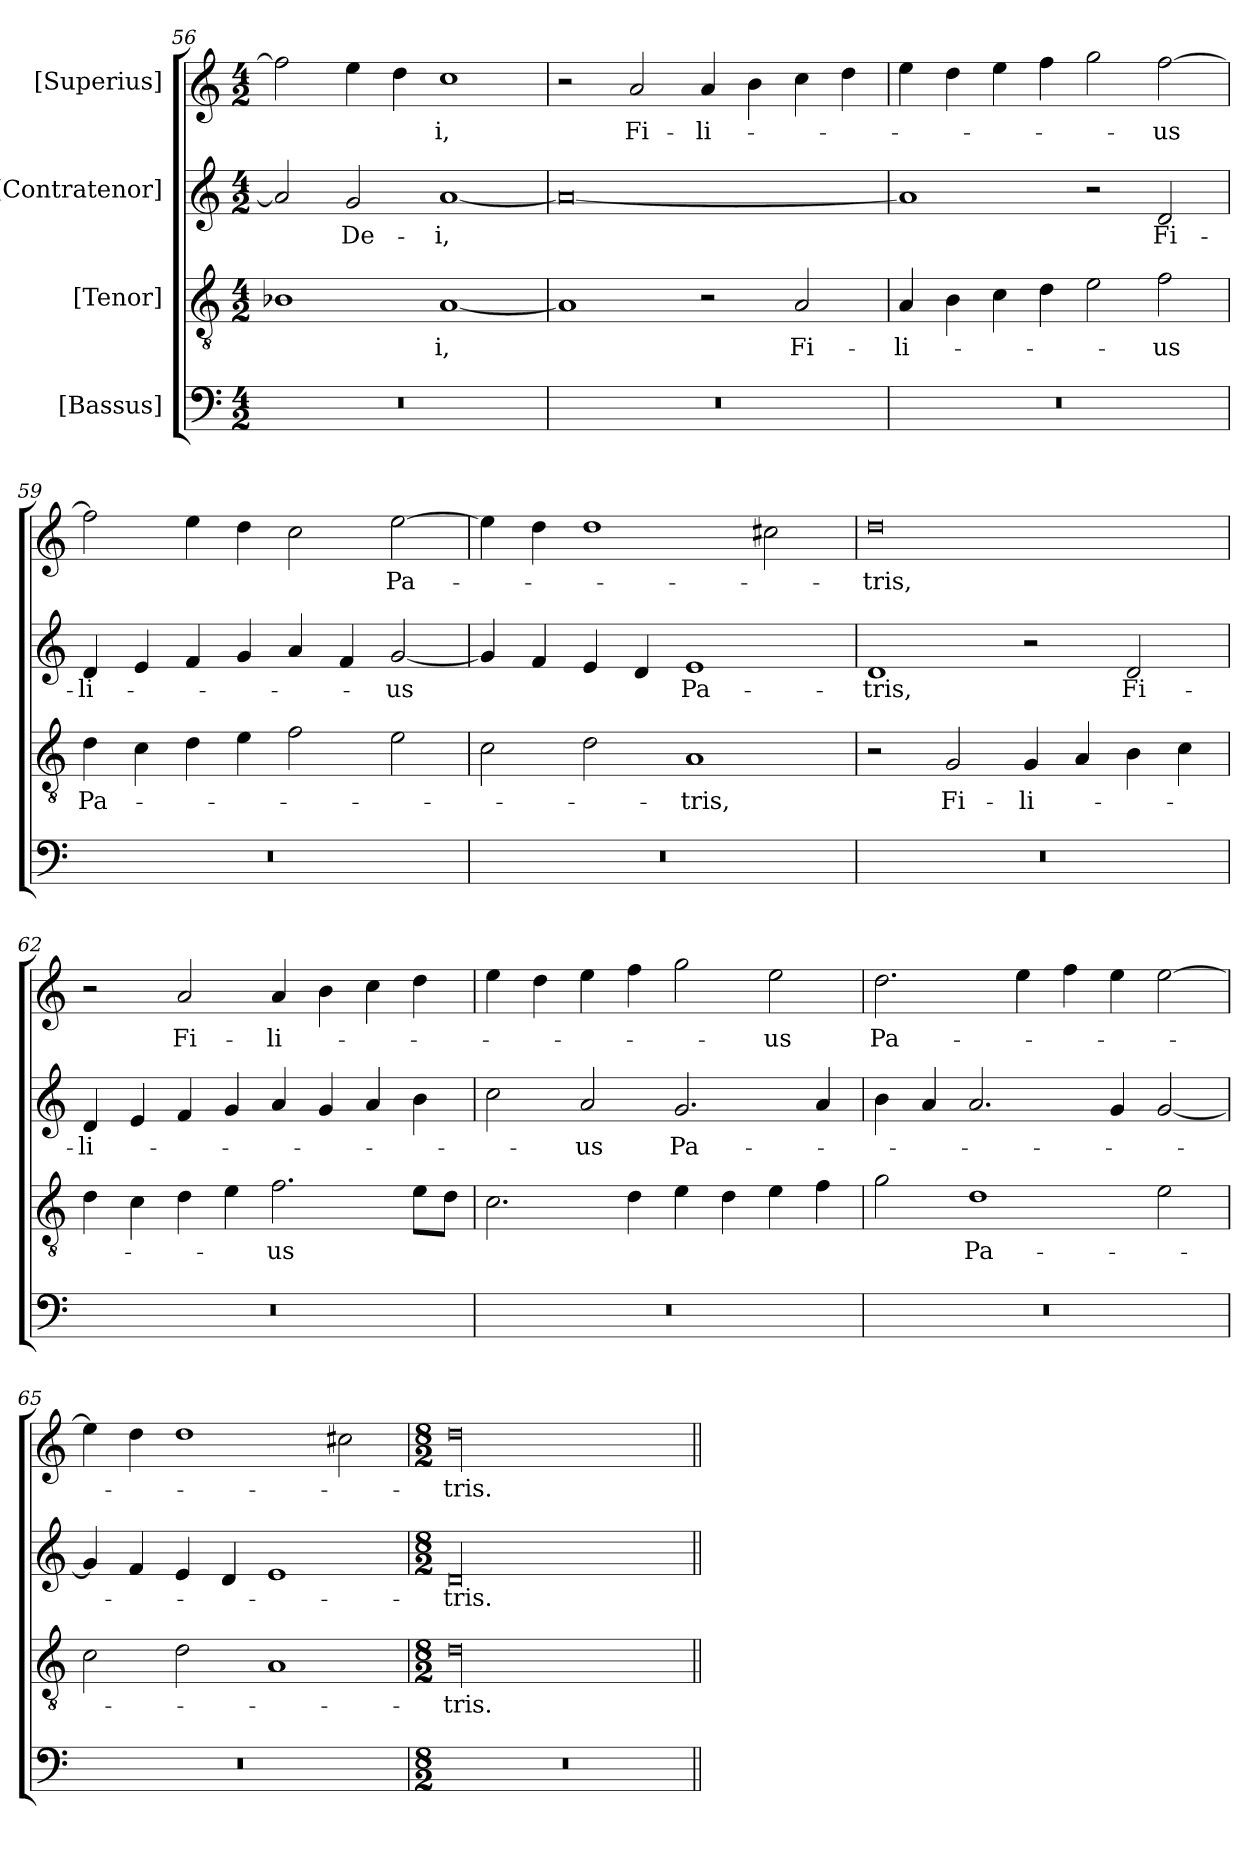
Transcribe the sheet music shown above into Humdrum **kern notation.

**kern	**kern	**text	**kern	**text	**kern	**text
*part4	*part3	*part3	*part2	*part2	*part1	*part1
*staff4	*staff3	*staff3	*staff2	*staff2	*staff1	*staff1
*I"[Bassus]	*I"[Tenor]	*	*I"[Contratenor]	*	*I"[Superius]	*
*clefF4	*clefGv2	*	*clefG2	*	*clefG2	*
*k[]	*k[]	*	*k[]	*	*k[]	*
*M4/2	*M4/2	*	*M4/2	*	*M4/2	*
=56	=56	=56	=56	=56	=56	=56
0r	1B-X\	.	2a/]	.	2ff\]	.
.	.	.	2g/	De-	4ee\	.
.	.	.	.	.	4dd\	.
.	[1A/	-i,	[1a/	-i,	1cc\	-i,
=57	=57	=57	=57	=57	=57	=57
0r	1A/]	.	0a/_	.	2r	.
.	.	.	.	.	2a/	Fi-
.	2r	.	.	.	4a/	-li-
.	.	.	.	.	4b\	.
.	2A/	Fi-	.	.	4cc\	.
.	.	.	.	.	4dd\	.
=58	=58	=58	=58	=58	=58	=58
0r	4A/	-li-	1a/]	.	4ee\	.
.	4B\	.	.	.	4dd\	.
.	4c\	.	.	.	4ee\	.
.	4d\	.	.	.	4ff\	.
.	2e\	.	2r	.	2gg\	.
.	2f\	-us	2d/	Fi-	[2ff\	-us
=59	=59	=59	=59	=59	=59	=59
0r	4d\	Pa-	4d/	-li-	2ff\]	.
.	4c\	.	4e/	.	.	.
.	4d\	.	4f/	.	4ee\	.
.	4e\	.	4g/	.	4dd\	.
.	2f\	.	4a/	.	2cc\	.
.	.	.	4f/	.	.	.
.	2e\	.	[2g/	-us	[2ee\	Pa-
=60	=60	=60	=60	=60	=60	=60
0r	2c\	.	4g/]	.	4ee\]	.
.	.	.	4f/	.	4dd\	.
.	2d\	.	4e/	.	1dd\	.
.	.	.	4d/	.	.	.
.	1A/	-tris,	1e/	Pa-	.	.
.	.	.	.	.	2cc#X\	.
=61	=61	=61	=61	=61	=61	=61
0r	2r	.	1d/	-tris,	0dd\	-tris,
.	2G/	Fi-	.	.	.	.
.	4G/	-li-	2r	.	.	.
.	4A/	.	.	.	.	.
.	4B\	.	2d/	Fi-	.	.
.	4c\	.	.	.	.	.
=62	=62	=62	=62	=62	=62	=62
0r	4d\	.	4d/	-li-	2r	.
.	4c\	.	4e/	.	.	.
.	4d\	.	4f/	.	2a/	Fi-
.	4e\	.	4g/	.	.	.
.	2.f\	-us	4a/	.	4a/	-li-
.	.	.	4g/	.	4b\	.
.	.	.	4a/	.	4cc\	.
.	8e\L	.	4b\	.	4dd\	.
.	8d\J	.	.	.	.	.
=63	=63	=63	=63	=63	=63	=63
0r	2.c\	.	2cc\	.	4ee\	.
.	.	.	.	.	4dd\	.
.	.	.	2a/	-us	4ee\	.
.	4d\	.	.	.	4ff\	.
.	4e\	.	2.g/	Pa-	2gg\	.
.	4d\	.	.	.	.	.
.	4e\	.	.	.	2ee\	-us
.	4f\	.	4a/	.	.	.
=64	=64	=64	=64	=64	=64	=64
0r	2g\	.	4b\	.	2.dd\	Pa-
.	.	.	4a/	.	.	.
.	1d\	Pa-	2.a/	.	.	.
.	.	.	.	.	4ee\	.
.	.	.	.	.	4ff\	.
.	.	.	4g/	.	4ee\	.
.	2e\	.	[2g/	.	[2ee\	.
=65	=65	=65	=65	=65	=65	=65
0r	2c\	.	4g/]	.	4ee\]	.
.	.	.	4f/	.	4dd\	.
.	2d\	.	4e/	.	1dd\	.
.	.	.	4d/	.	.	.
.	1A/	.	1e/	.	.	.
.	.	.	.	.	2cc#X\	.
=66	=66	=66	=66	=66	=66	=66
*M8/2	*M8/2	*	*M8/2	*	*M8/2	*
00r	00d\	tris.-	00d/	-tris.	00dd\	-tris.
=||	=||	=||	=||	=||	=||	=||
*-	*-	*-	*-	*-	*-	*-
